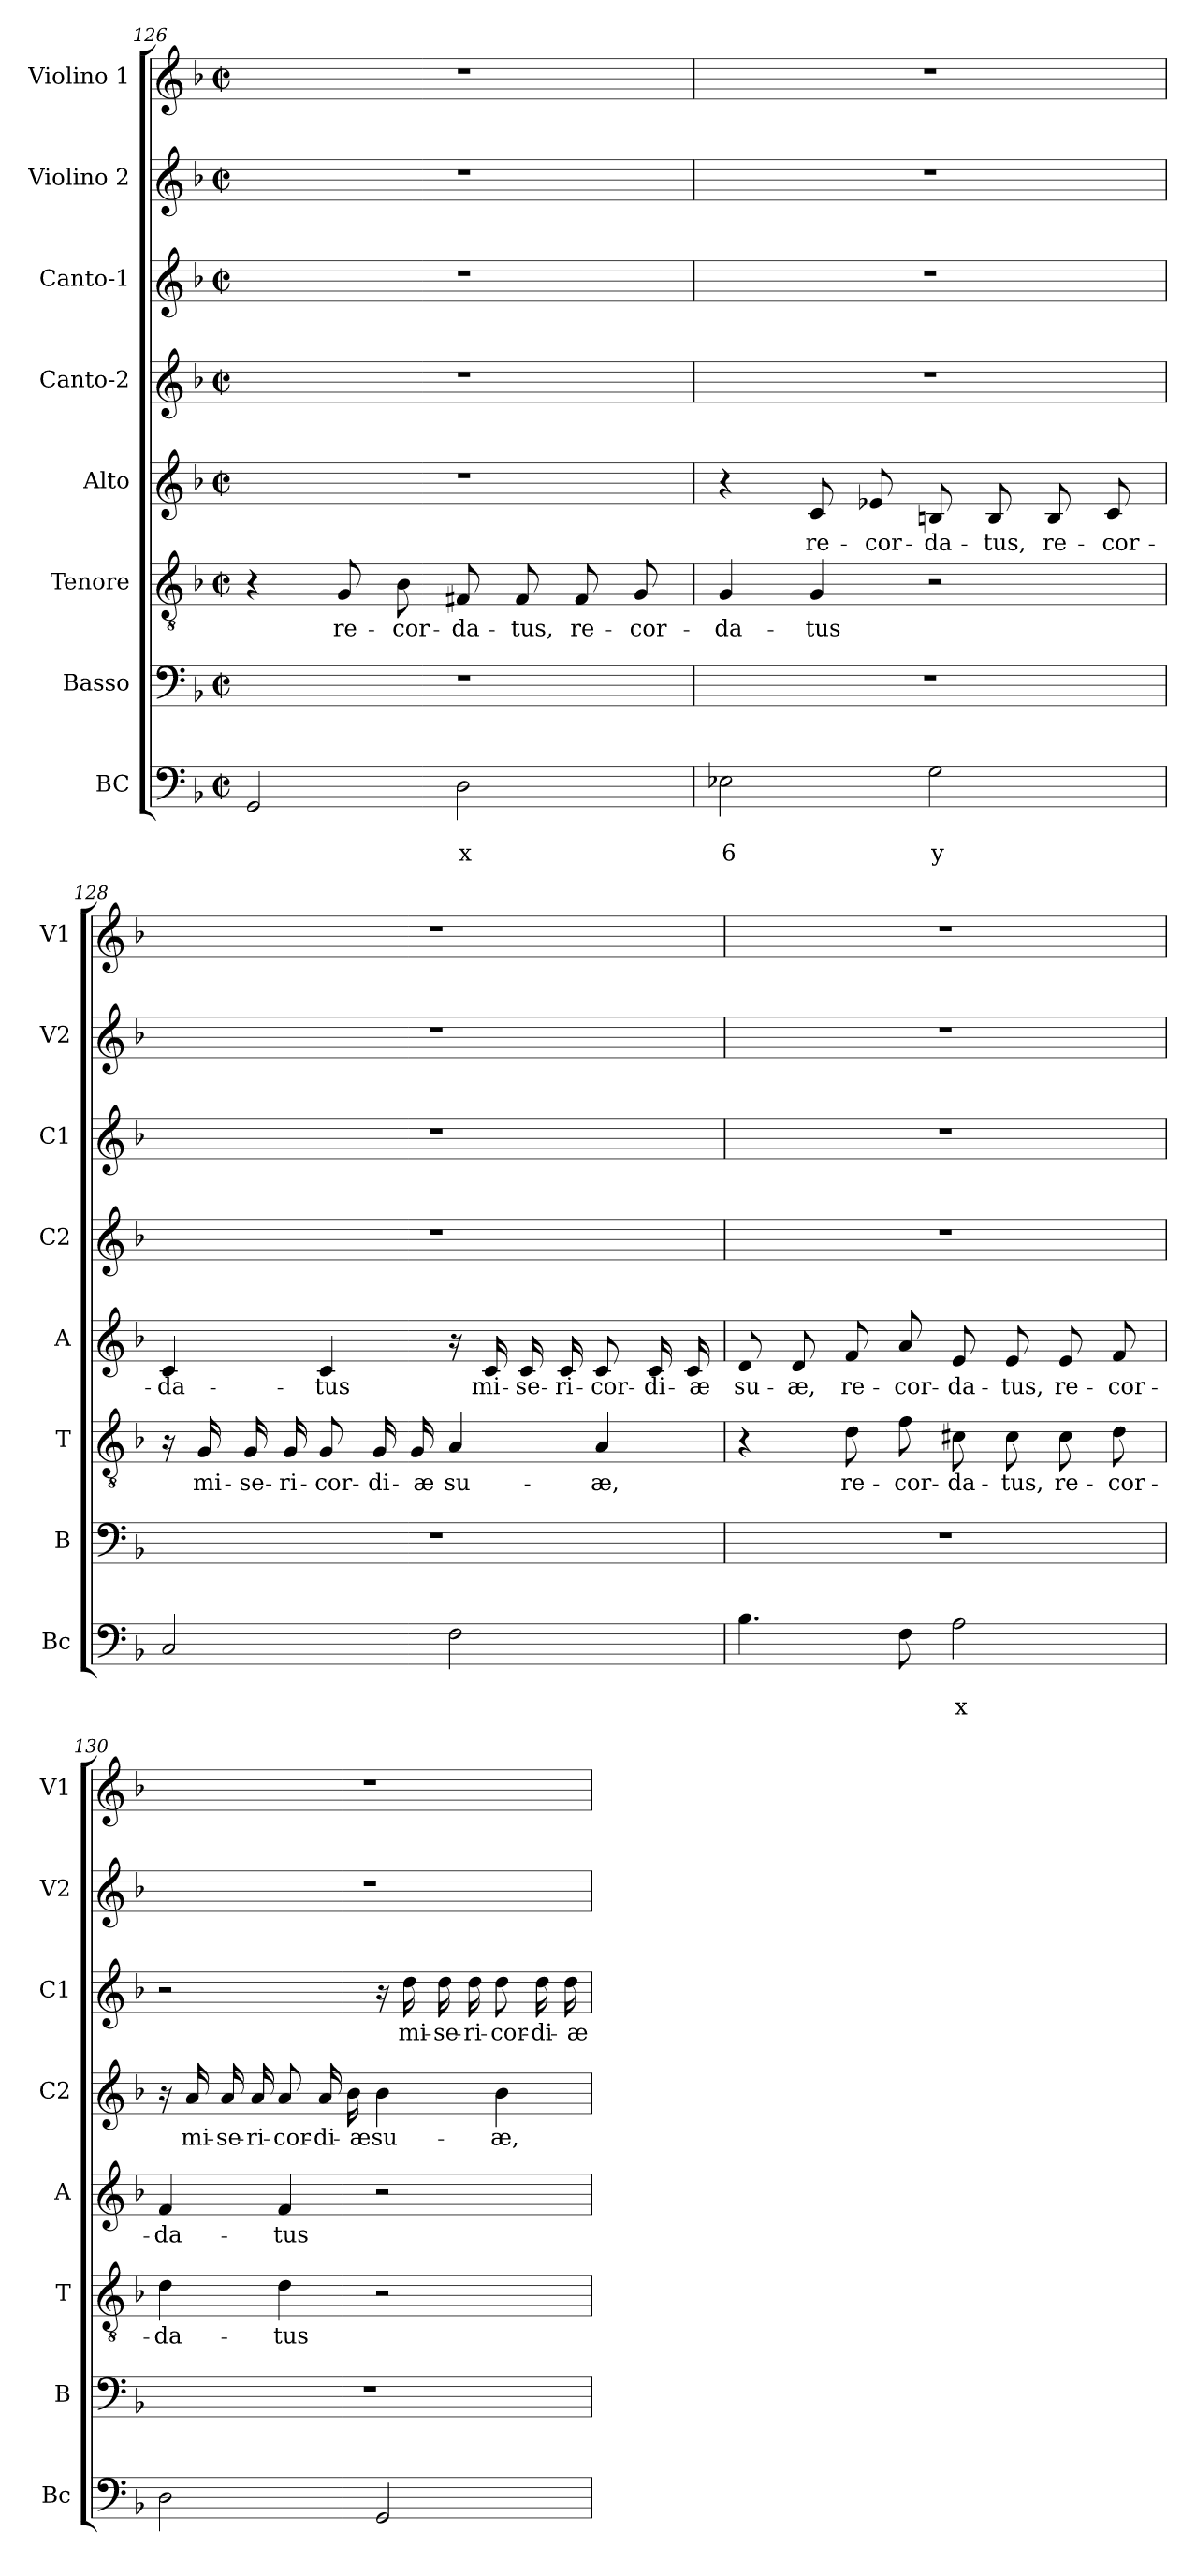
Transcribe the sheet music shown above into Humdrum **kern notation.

**kern	**text	**text	**kern	**kern	**text	**kern	**text	**kern	**text	**kern	**text	**kern	**kern
*part8	*part8	*part8	*part7	*part6	*part6	*part5	*part5	*part4	*part4	*part3	*part3	*part2	*part1
*staff8	*staff8	*staff8	*staff7	*staff6	*staff6	*staff5	*staff5	*staff4	*staff4	*staff3	*staff3	*staff2	*staff1
*I"BC	*	*	*I"Basso	*I"Tenore	*	*I"Alto	*	*I"Canto-2	*	*I"Canto-1	*	*I"Violino 2	*I"Violino 1
*I'Bc	*	*	*I'B	*I'T	*	*I'A	*	*I'C2	*	*I'C1	*	*I'V2	*I'V1
*clefF4	*	*	*clefF4	*clefGv2	*	*clefG2	*	*clefG2	*	*clefG2	*	*clefG2	*clefG2
*k[b-]	*	*	*k[b-]	*k[b-]	*	*k[b-]	*	*k[b-]	*	*k[b-]	*	*k[b-]	*k[b-]
*F:	*	*	*F:	*F:	*	*F:	*	*F:	*	*F:	*	*F:	*F:
*M2/2	*	*	*M2/2	*M2/2	*	*M2/2	*	*M2/2	*	*M2/2	*	*M2/2	*M2/2
*met(c|)	*	*	*met(c|)	*met(c|)	*	*met(c|)	*	*met(c|)	*	*met(c|)	*	*met(c|)	*met(c|)
=126	=126	=126	=126	=126	=126	=126	=126	=126	=126	=126	=126	=126	=126
2GG/	.	.	1r	4r	.	1r	.	1r	.	1r	.	1r	1r
!	!	!	!	!	!LO:LY:b	!	!	!	!	!	!	!	!
.	.	.	.	8G/	re-	.	.	.	.	.	.	.	.
!	!	!	!	!	!LO:LY:b	!	!	!	!	!	!	!	!
.	.	.	.	8B-\	-cor-	.	.	.	.	.	.	.	.
!	!	!LO:LY:b	!	!	!LO:LY:b	!	!	!	!	!	!	!	!
2D\	.	x	.	8F#X/	-da-	.	.	.	.	.	.	.	.
!	!	!	!	!	!LO:LY:b	!	!	!	!	!	!	!	!
.	.	.	.	8F#/	-tus,	.	.	.	.	.	.	.	.
!	!	!	!	!	!LO:LY:b	!	!	!	!	!	!	!	!
.	.	.	.	8F#/	re-	.	.	.	.	.	.	.	.
!	!	!	!	!	!LO:LY:b	!	!	!	!	!	!	!	!
.	.	.	.	8G/	-cor-	.	.	.	.	.	.	.	.
=127	=127	=127	=127	=127	=127	=127	=127	=127	=127	=127	=127	=127	=127
!	!	!LO:LY:b	!	!	!LO:LY:b	!	!	!	!	!	!	!	!
2E-X\	.	6	1r	4G/	-da-	4r	.	1r	.	1r	.	1r	1r
!	!	!	!	!	!LO:LY:b	!	!LO:LY:b	!	!	!	!	!	!
.	.	.	.	4G/	-tus	8c/	re-	.	.	.	.	.	.
!	!	!	!	!	!	!	!LO:LY:b	!	!	!	!	!	!
.	.	.	.	.	.	8e-X/	-cor-	.	.	.	.	.	.
!	!	!LO:LY:b	!	!	!	!	!LO:LY:b	!	!	!	!	!	!
2G\	.	y	.	2r	.	8Bn/	-da-	.	.	.	.	.	.
!	!	!	!	!	!	!	!LO:LY:b	!	!	!	!	!	!
.	.	.	.	.	.	8B/	-tus,	.	.	.	.	.	.
!	!	!	!	!	!	!	!LO:LY:b	!	!	!	!	!	!
.	.	.	.	.	.	8B/	re-	.	.	.	.	.	.
!	!	!	!	!	!	!	!LO:LY:b	!	!	!	!	!	!
.	.	.	.	.	.	8c/	-cor-	.	.	.	.	.	.
=128	=128	=128	=128	=128	=128	=128	=128	=128	=128	=128	=128	=128	=128
!	!	!	!	!	!	!	!LO:LY:b	!	!	!	!	!	!
2C/	.	.	1r	16r	.	4c/	-da-	1r	.	1r	.	1r	1r
!	!	!	!	!	!LO:LY:b	!	!	!	!	!	!	!	!
.	.	.	.	16G/	mi-	.	.	.	.	.	.	.	.
!	!	!	!	!	!LO:LY:b	!	!	!	!	!	!	!	!
.	.	.	.	16G/	-se-	.	.	.	.	.	.	.	.
!	!	!	!	!	!LO:LY:b	!	!	!	!	!	!	!	!
.	.	.	.	16G/	-ri-	.	.	.	.	.	.	.	.
!	!	!	!	!	!LO:LY:b	!	!LO:LY:b	!	!	!	!	!	!
.	.	.	.	8G/	-cor-	4c/	-tus	.	.	.	.	.	.
!	!	!	!	!	!LO:LY:b	!	!	!	!	!	!	!	!
.	.	.	.	16G/	-di-	.	.	.	.	.	.	.	.
!	!	!	!	!	!LO:LY:b	!	!	!	!	!	!	!	!
.	.	.	.	16G/	-æ	.	.	.	.	.	.	.	.
!	!	!	!	!	!LO:LY:b	!	!	!	!	!	!	!	!
2F\	.	.	.	4A/	su-	16r	.	.	.	.	.	.	.
!	!	!	!	!	!	!	!LO:LY:b	!	!	!	!	!	!
.	.	.	.	.	.	16c/	mi-	.	.	.	.	.	.
!	!	!	!	!	!	!	!LO:LY:b	!	!	!	!	!	!
.	.	.	.	.	.	16c/	-se-	.	.	.	.	.	.
!	!	!	!	!	!	!	!LO:LY:b	!	!	!	!	!	!
.	.	.	.	.	.	16c/	-ri-	.	.	.	.	.	.
!	!	!	!	!	!LO:LY:b	!	!LO:LY:b	!	!	!	!	!	!
.	.	.	.	4A/	-æ,	8c/	-cor-	.	.	.	.	.	.
!	!	!	!	!	!	!	!LO:LY:b	!	!	!	!	!	!
.	.	.	.	.	.	16c/	-di-	.	.	.	.	.	.
!	!	!	!	!	!	!	!LO:LY:b	!	!	!	!	!	!
.	.	.	.	.	.	16c/	-æ	.	.	.	.	.	.
=129	=129	=129	=129	=129	=129	=129	=129	=129	=129	=129	=129	=129	=129
!	!	!	!	!	!	!	!LO:LY:b	!	!	!	!	!	!
4.B-\	.	.	1r	4r	.	8d/	su-	1r	.	1r	.	1r	1r
!	!	!	!	!	!	!	!LO:LY:b	!	!	!	!	!	!
.	.	.	.	.	.	8d/	-æ,	.	.	.	.	.	.
!	!	!	!	!	!LO:LY:b	!	!LO:LY:b	!	!	!	!	!	!
.	.	.	.	8d\	re-	8f/	re-	.	.	.	.	.	.
!	!	!	!	!	!LO:LY:b	!	!LO:LY:b	!	!	!	!	!	!
8F\	.	.	.	8f\	-cor-	8a/	-cor-	.	.	.	.	.	.
!	!	!LO:LY:b	!	!	!LO:LY:b	!	!LO:LY:b	!	!	!	!	!	!
2A\	.	x	.	8c#X\	-da-	8e/	-da-	.	.	.	.	.	.
!	!	!	!	!	!LO:LY:b	!	!LO:LY:b	!	!	!	!	!	!
.	.	.	.	8c#\	-tus,	8e/	-tus,	.	.	.	.	.	.
!	!	!	!	!	!LO:LY:b	!	!LO:LY:b	!	!	!	!	!	!
.	.	.	.	8c#\	re-	8e/	re-	.	.	.	.	.	.
!	!	!	!	!	!LO:LY:b	!	!LO:LY:b	!	!	!	!	!	!
.	.	.	.	8d\	-cor-	8f/	-cor-	.	.	.	.	.	.
!!LO:PB:g=z
=130	=130	=130	=130	=130	=130	=130	=130	=130	=130	=130	=130	=130	=130
!	!	!	!	!	!LO:LY:b	!	!LO:LY:b	!	!	!	!	!	!
2D\	.	.	1r	4d\	-da-	4f/	-da-	16r	.	2r	.	1r	1r
!	!	!	!	!	!	!	!	!	!LO:LY:b	!	!	!	!
.	.	.	.	.	.	.	.	16a/	mi-	.	.	.	.
!	!	!	!	!	!	!	!	!	!LO:LY:b	!	!	!	!
.	.	.	.	.	.	.	.	16a/	-se-	.	.	.	.
!	!	!	!	!	!	!	!	!	!LO:LY:b	!	!	!	!
.	.	.	.	.	.	.	.	16a/	-ri-	.	.	.	.
!	!	!	!	!	!LO:LY:b	!	!LO:LY:b	!	!LO:LY:b	!	!	!	!
.	.	.	.	4d\	-tus	4f/	-tus	8a/	-cor-	.	.	.	.
!	!	!	!	!	!	!	!	!	!LO:LY:b	!	!	!	!
.	.	.	.	.	.	.	.	16a/	-di-	.	.	.	.
!	!	!	!	!	!	!	!	!	!LO:LY:b	!	!	!	!
.	.	.	.	.	.	.	.	16b-\	-æ	.	.	.	.
!	!	!	!	!	!	!	!	!	!LO:LY:b	!	!	!	!
2GG/	.	.	.	2r	.	2r	.	4b-\	su-	16r	.	.	.
!	!	!	!	!	!	!	!	!	!	!	!LO:LY:b	!	!
.	.	.	.	.	.	.	.	.	.	16dd\	mi-	.	.
!	!	!	!	!	!	!	!	!	!	!	!LO:LY:b	!	!
.	.	.	.	.	.	.	.	.	.	16dd\	-se-	.	.
!	!	!	!	!	!	!	!	!	!	!	!LO:LY:b	!	!
.	.	.	.	.	.	.	.	.	.	16dd\	-ri-	.	.
!	!	!	!	!	!	!	!	!	!LO:LY:b	!	!LO:LY:b	!	!
.	.	.	.	.	.	.	.	4b-\	-æ,	8dd\	-cor-	.	.
!	!	!	!	!	!	!	!	!	!	!	!LO:LY:b	!	!
.	.	.	.	.	.	.	.	.	.	16dd\	-di-	.	.
!	!	!	!	!	!	!	!	!	!	!	!LO:LY:b	!	!
.	.	.	.	.	.	.	.	.	.	16dd\	-æ	.	.
=	=	=	=	=	=	=	=	=	=	=	=	=	=
*-	*-	*-	*-	*-	*-	*-	*-	*-	*-	*-	*-	*-	*-
